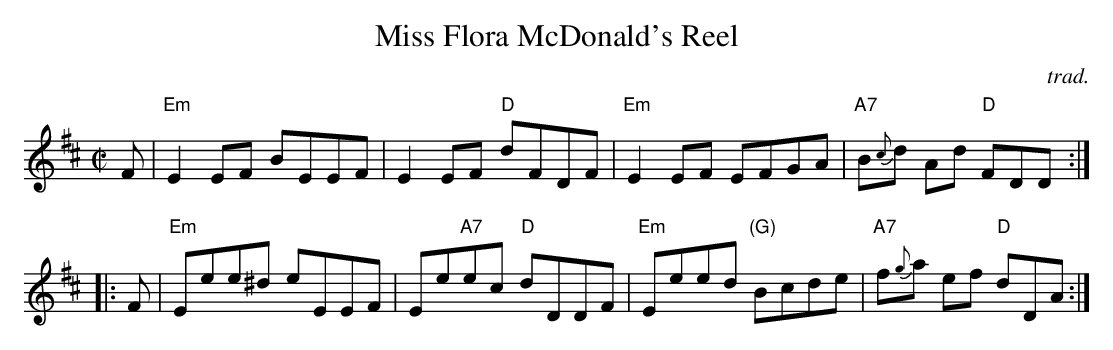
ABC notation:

X:1
T: Miss Flora McDonald's Reel
O: trad.
M: C|
L: 1/8
K: Edor
F | "Em"E2EF BEEF | E2EF "D"dFDF | "Em"E2EF EFGA | "A7"B{c}d Ad "D"FDD :|
|: F | "Em"Eee^d eEEF | Ee"A7"ec "D"dDDF | "Em"Eeed "(G)"Bcde | "A7"f{g}a ef "D"dDA :|
